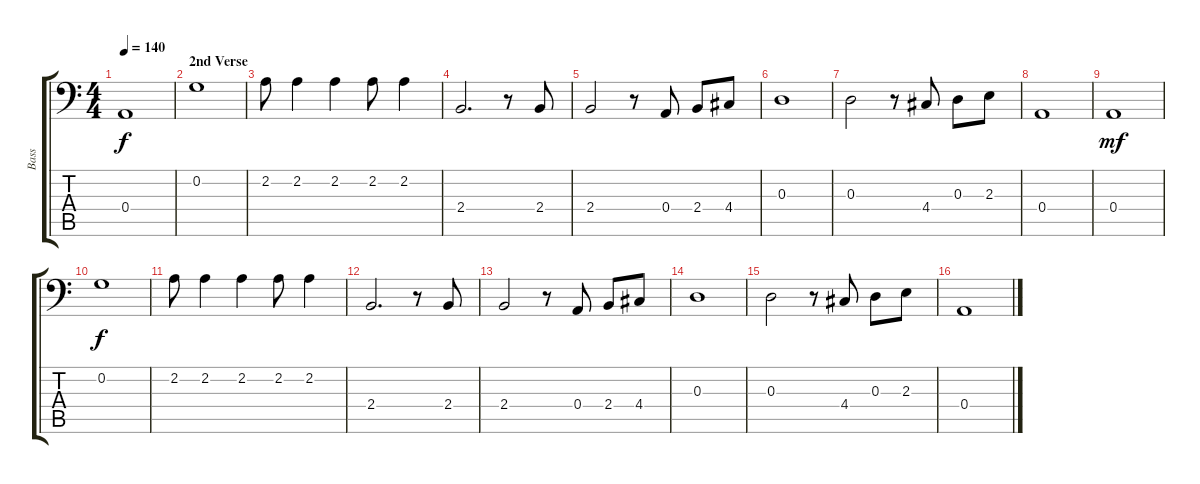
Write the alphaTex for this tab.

\track ("Bass" "Bass") {instrument electricbassfinger}
\staff {score tabs}
\tuning (C3 G2 D2 A1 E1 B0) {hide}
\ts (4 4)
\tempo 140
\clef f4
\ks c
0.4.1{dy f} |
\section ("" "2nd Verse")
0.2.1 |
2.2.8 2.2.4 2.2.4 2.2.8 2.2.4 |
2.4.2{d} r.8 2.4.8 |
2.4.2 r.8 0.4.8 2.4.8 4.4.8 |
0.3.1 |
0.3.2 r.8 4.4.8 0.3.8 2.3.8 |
0.4.1 |
0.4.1{dy mf} |
0.2.1{dy f} |
2.2.8 2.2.4 2.2.4 2.2.8 2.2.4 |
2.4.2{d} r.8 2.4.8 |
2.4.2 r.8 0.4.8 2.4.8 4.4.8 |
0.3.1 |
0.3.2 r.8 4.4.8 0.3.8 2.3.8 |
0.4.1
